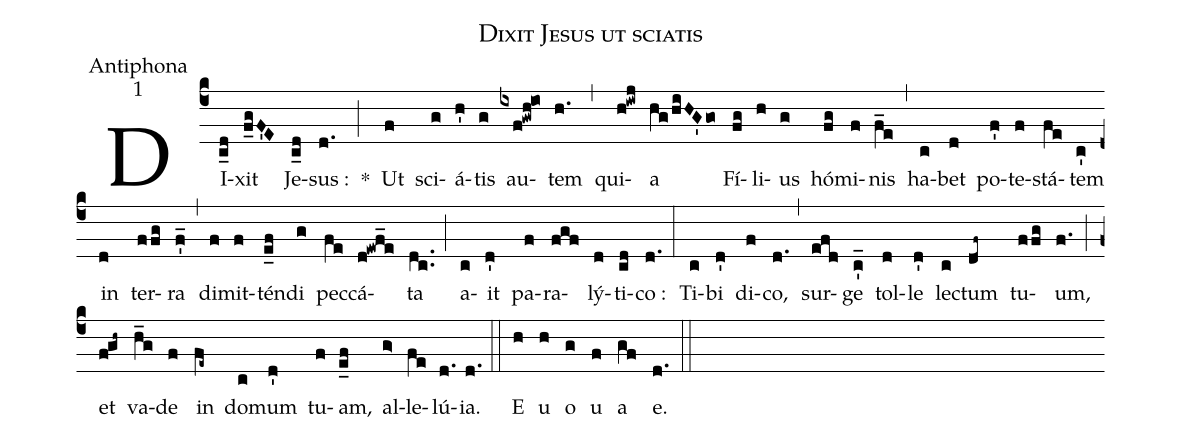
name:Dixit Jesus ut sciatis;
office-part:Antiphona;
mode:1;
%%
(c4)
DI(c_d)xit(f_gF'E) Je(c_d)sus :(d.) *(;)
Ut(f) sci(g)á(h')tis(g) au(ixf!gwh!io)tem(h.) (,)
qui(h!iwj)a(hg/hiHG'go) Fí(fg)li(h)us(g) hó(fg)mi(f)nis(f_e) (,)
ha(c)bet(d) po(f')te(f)stá(fe)tem(c') in(d) ter(ffg)ra(f_') (,)
di(f)mit(f)tén(e_f)di(g) pec(fe)cá(d!ewf_e)ta (dc..) (;)
a(c)it(d') pa(f)ra(fgf)lý(d)ti(cd)co :(d.) (:)
Ti(c)bi(d') di(f)co,(d.) (,)
sur(efd)ge(c'_) tol(d)le(d') lec(c)tum(df~) tu(ffg)um,(f.) (;)
et(fgh~) va(h_g)de(f) in(fe~) do(c)mum(d') tu(f)am,(e_f) al(g>)le(fe)lú(d.)ia.(d.) (::)
E(h) u(h) o(g) u(f) a(gf) e.(d.) (::)
